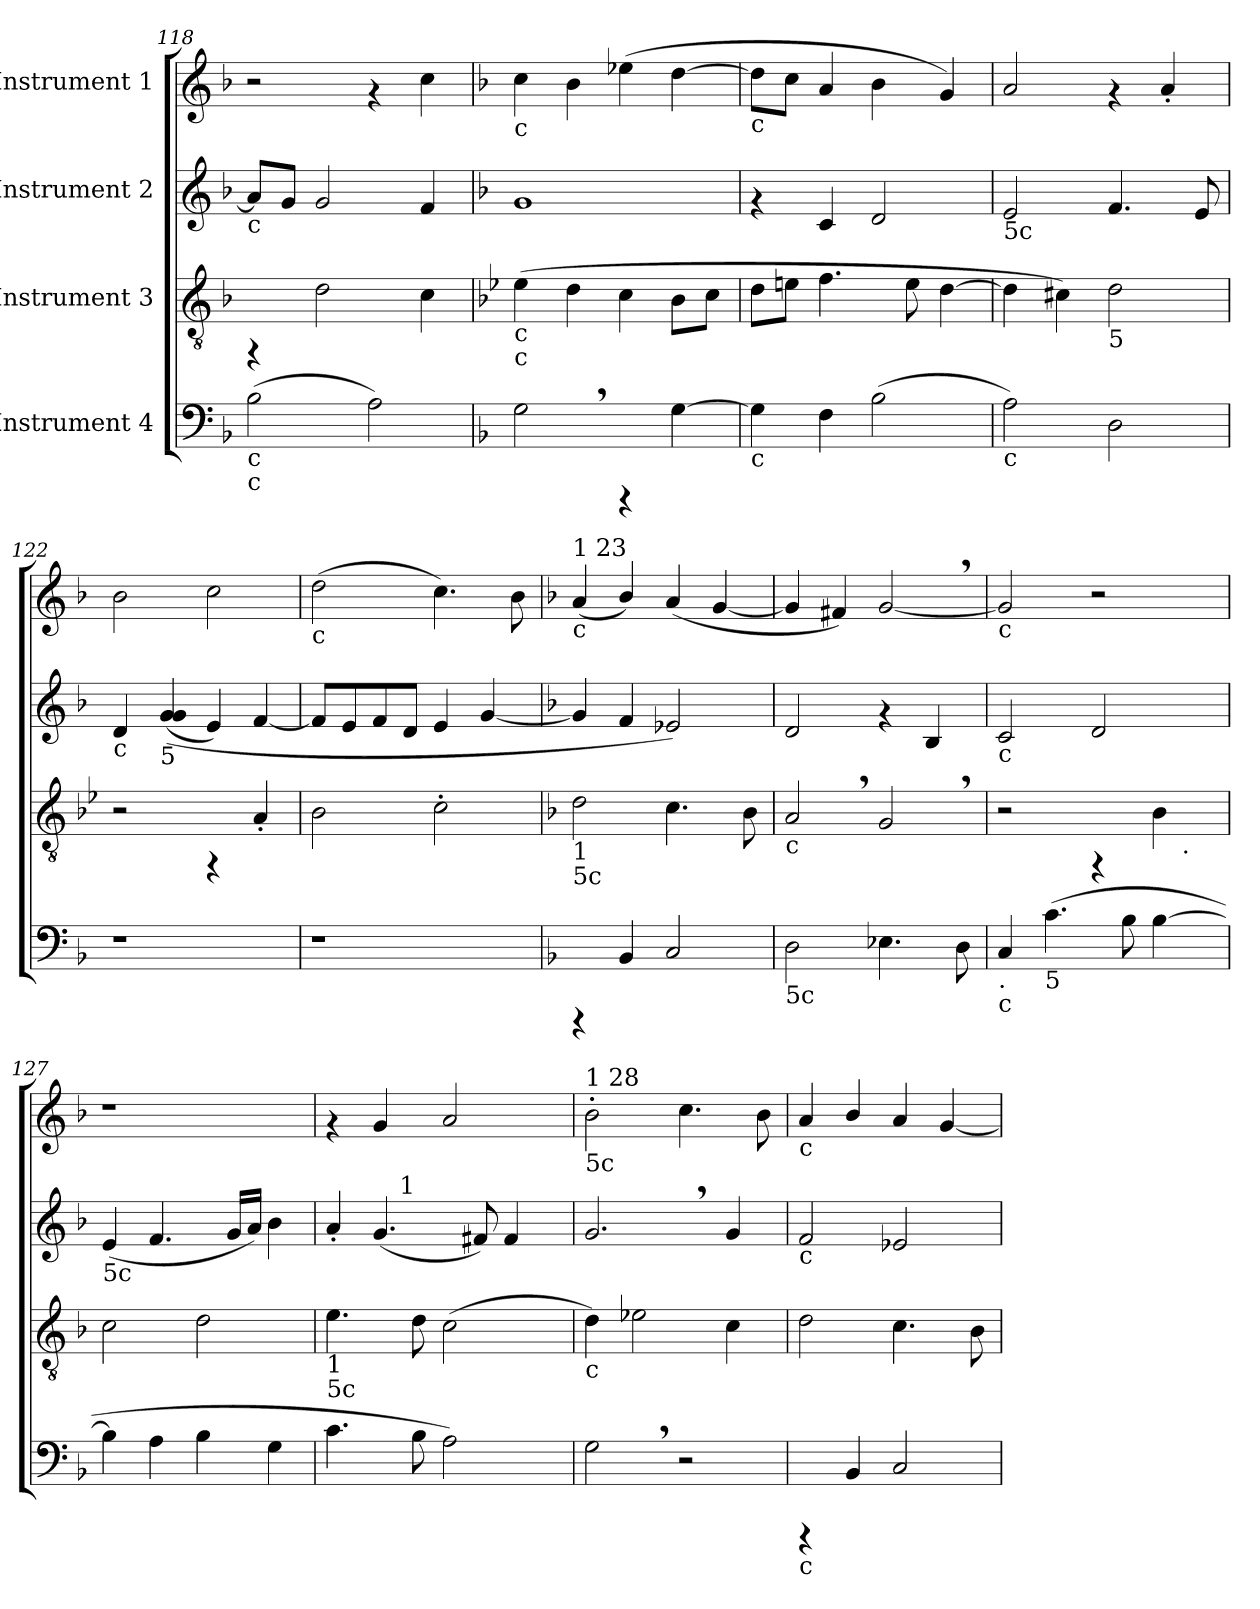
**kern	**kern	**kern	**kern
*part4	*part3	*part2	*part1
*staff4	*staff3	*staff2	*staff1
*I"Instrument 4	*I"Instrument 3	*I"Instrument 2	*I"Instrument 1
*clefF4	*clefGv2	*clefG2	*clefG2
*k[b-]	*k[b-]	*k[b-]	*k[b-]
*F:	*F:	*F:	*F:
=118	=118	=118	=118
!	!	!LO:TX:b:t=c	!
!LO:TX:b:t=c	!	!	!
!LO:TX:b:t=c	!	!	!
(>2B-\	4rFF	8a/L]	2r
.	.	8g/J	.
.	2d\	2g/	.
2A\)	.	.	4rf
.	4c\	4f/	4cc\
!!LO:PB:g=z
=119	=119	=119	=119
*	*k[b-e-]	*	*
*	*B-:	*	*
!	!	!	!LO:TX:b:t=c
!	!LO:TX:b:t=c	!	!
!	!LO:TX:b:t=c	!	!
2G,<\	(>4e-\	1g	4cc\
.	4d\	.	4b-\
4rCCC	4c\	.	(>4ee-X\
[>4G\	8B-\L	.	[>4dd\
.	8c\J	.	.
=120	=120	=120	=120
!	!	!	!LO:TX:b:t=c
!LO:TX:b:t=c	!	!	!
4G\]	8d\L	4rf	8dd\L]
.	8en\J	.	8cc\J
4F\	4.f\	4c/	4a/
(>2B-\	.	2d/	4b-\
.	8e\	.	.
.	[>4d\	.	4g/)
=121	=121	=121	=121
!	!	!LO:TX:b:t=5c	!
!LO:TX:b:t=c	!	!	!
2A\)	4d\]	2e/	2a/
.	4c#X\)	.	.
!	!LO:TX:b:t=5	!	!
2D\	2d\	4.f/	4rf
.	.	.	4a'</
.	.	8e/	.
=122	=122	=122	=122
!	!	!LO:TX:b:t=c	!
1r	2r	4d/	2b-\
!	!	!LO:TX:b:t=5	!
.	.	(<(<4g/ 4g/	.
.	4rFF	4e/)	2cc\
.	4A'</	[<4f/	.
=123	=123	=123	=123
!	!	!	!LO:TX:b:t=c
1r	2B-\	8f/L]	(>2dd\
.	.	8e/	.
.	.	8f/	.
.	.	8d/J	.
.	2c'<\	4e/	4.cc\)
.	.	[<4g/	.
.	.	.	8b-\
!!LO:LB:g=z
=124	=124	=124	=124
*	*k[b-]	*	*
*	*F:	*	*
!	!	!	!LO:TX:a:t=1 23
!	!	!	!LO:TX:b:t=c
!	!LO:TX:b:t=1	!	!
!	!LO:TX:b:t=5c	!	!
4rCCC	2d\	4g/]	(<4a/
4BB-/	.	4f/	4b-/)
2C/	4.c\	2e-X/)	(<4a/
.	.	.	[<4g/
.	8B-\	.	.
=125	=125	=125	=125
!	!LO:TX:b:t=c	!	!
!LO:TX:b:t=5c	!	!	!
2D\	2A,>/	2d/	4g/]
.	.	.	4f#X/)
4.E-X\	2G,</	4rf	[<2g,</
.	.	4B-/	.
8D\	.	.	.
=126	=126	=126	=126
!	!	!	!LO:TX:b:t=c
!	!	!LO:TX:b:t=c	!
!	!LO:TX:b:t=c	!	!
!LO:TX:b:t=.	!	!	!
!LO:TX:b:t=c	!	!	!
*	*^	*	*
4C/	2r	2ryy	2c/	2g/]
!LO:TX:b:t=5	!	!	!	!
(>4.c\	.	.	.	.
.	4rFF	4ryy	2d/	2r
8B-\	.	.	.	.
[>4B-\	4B-\	16ryy	.	.
.	.	64ryy	.	.
!	!	!LO:TX:b:t=.	!	!
.	.	8ryy	.	.
.	.	32.ryy	.	.
=127	=127	=127	=127	=127
!	!	!	!LO:TX:b:t=5c	!
*	*v	*v	*	*
4B-\]	2c\	(>4e/	1r
4A\	.	4.f/	.
4B-\	2d\	.	.
.	.	16g/L	.
.	.	16a/J)	.
4G\	.	4b-\	.
=128	=128	=128	=128
!	!	!LO:TX:b:t=c	!
!	!LO:TX:b:t=1	!	!
!	!LO:TX:b:t=5c	!	!
*	*	*^	*
4.c\	4.e\	4a'</	4ryy	4rf
.	.	(<4.g/	16.ryy	4g/
!	!	!	!LO:TX:a:t=1	!
.	.	.	2ryy	.
8B-\	8d\	.	.	.
2A\)	(>2c\	.	.	2a/
.	.	8f#X/)	.	.
.	.	4f#/	.	.
.	.	.	8ryy	.
.	.	.	32ryy	.
!!LO:LB:g=z
=129	=129	=129	=129	=129
!	!	!	!	!LO:TX:a:t=1 28
!	!	!	!	!LO:TX:b:t=5c
!	!LO:TX:b:t=c	!	!	!
*	*	*v	*v	*
2G,<\	4d\)	2.g,</	2b-'<\
.	2e-X\	.	.
2r	.	.	4.cc\
.	4c\	4g/	.
.	.	.	8b-\
=130	=130	=130	=130
!	!	!	!LO:TX:b:t=c
!	!	!LO:TX:b:t=c	!
!LO:TX:b:t=c	!	!	!
4rCCC	2d\	2f/	4a/
4BB-/	.	.	4b-/
2C/	4.c\	2e-X/	4a/
.	.	.	[<4g/
.	8B-\	.	.
=	=	=	=
*-	*-	*-	*-
